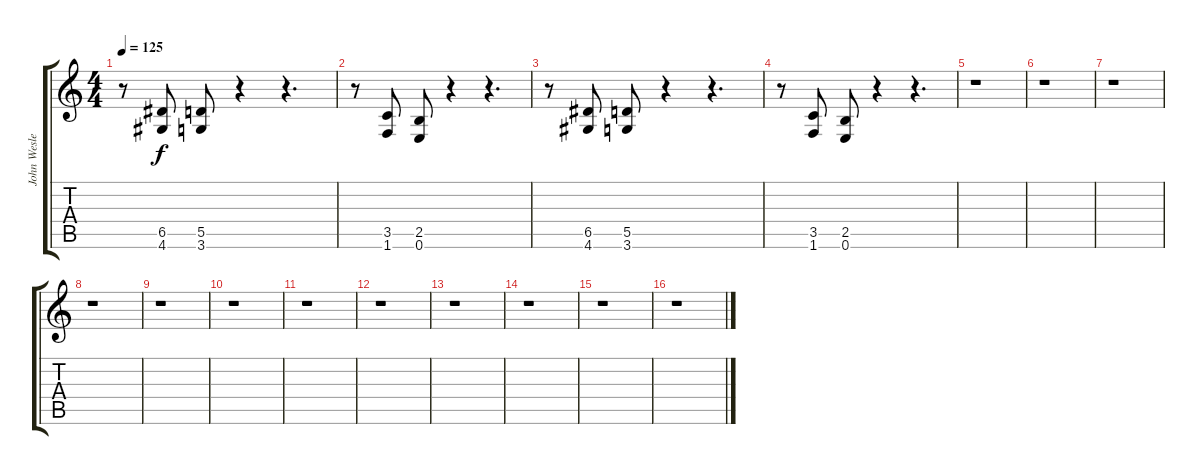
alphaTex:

\track ("John Wesley" "John Wesle") {instrument distortionguitar}
\staff {score tabs}
\tuning (E4 B3 G3 D3 A2 E2) {hide}
\ts (4 4)
\tempo 125
\clef g2
\ks c
r.8{dy f} (6.5 4.6).8 (5.5 3.6).8 r.4 r.4{d} |
r.8 (3.5 1.6).8 (2.5 0.6).8 r.4 r.4{d} |
r.8 (6.5 4.6).8 (5.5 3.6).8 r.4 r.4{d} |
r.8 (3.5 1.6).8 (2.5 0.6).8 r.4 r.4{d} |
r.1 |
r.1 |
r.1 |
r.1 |
r.1 |
r.1 |
r.1 |
r.1 |
r.1 |
r.1 |
r.1 |
r.1
